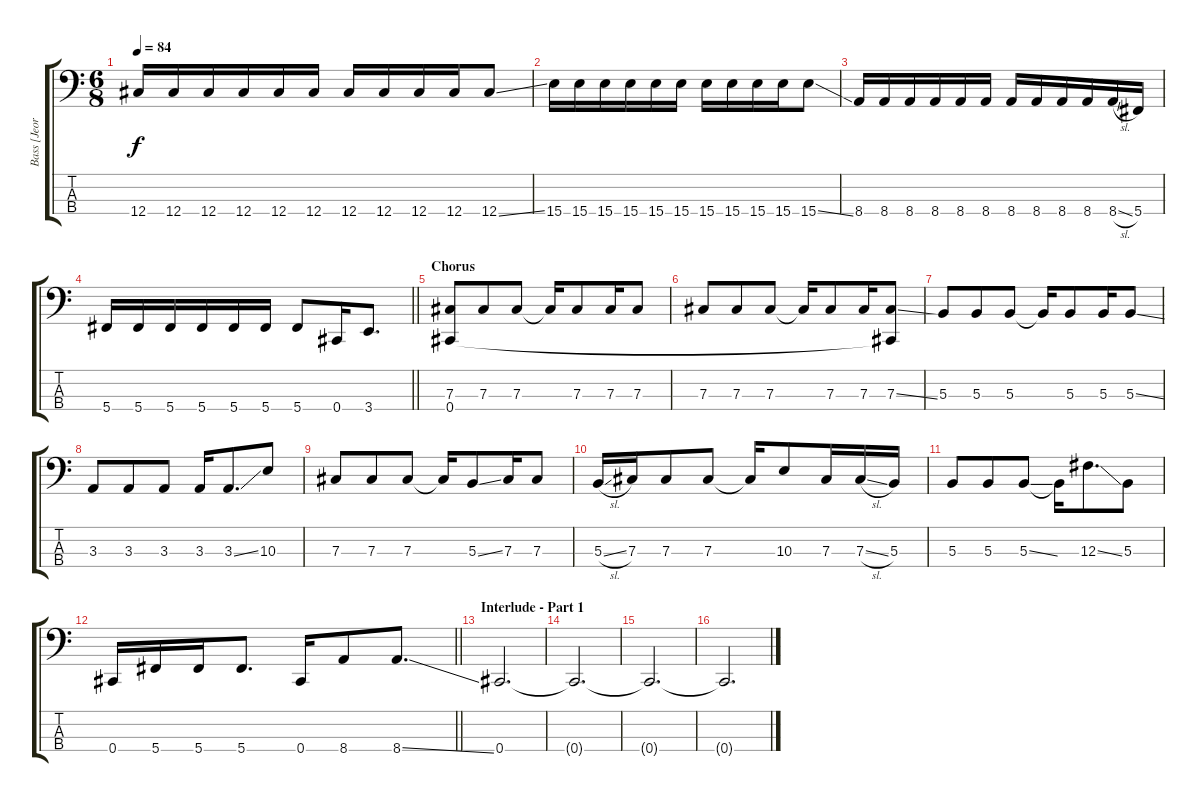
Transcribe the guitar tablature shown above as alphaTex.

\track ("Bass [Jeordie White]" "Bass [Jeor") {instrument electricbasspick}
\staff {score tabs}
\tuning (E2 B1 Gb1 Db1) {hide}
\ts (6 8)
\tempo 84
\clef f4
\ks c
12.4.16{dy f} 12.4.16 12.4.16 12.4.16 12.4.16 12.4.16 12.4.16 12.4.16 12.4.16 12.4.16 12.4{ss}.8 |
15.4.16 15.4.16 15.4.16 15.4.16 15.4.16 15.4.16 15.4.16 15.4.16 15.4.16 15.4.16 15.4{ss}.8 |
8.4.16 8.4.16 8.4.16 8.4.16 8.4.16 8.4.16 8.4.16 8.4.16 8.4.16 8.4.16 8.4{sl}.16 5.4.16 |
\barLineRight lightlight
5.4.16 5.4.16 5.4.16 5.4.16 5.4.16 5.4.16 5.4.8 0.4.16 3.4.8{d} |
\section ("" "Chorus")
(7.3 0.4).8 7.3.8 7.3.8 7.3{t}.16 7.3.8 7.3.16 7.3.8 |
7.3.8 7.3.8 7.3.8 7.3{t}.16 7.3.8 7.3.16 (7.3{ss} 0.4{t}).8 |
5.3.8 5.3.8 5.3.8 5.3{t}.16 5.3.8 5.3.16 5.3{ss}.8 |
3.3.8 3.3.8 3.3.8 3.3.16 3.3{ss}.8{d} 10.3.8 |
7.3.8 7.3.8 7.3.8 7.3{t}.16 5.3{ss}.8 7.3.16 7.3.8 |
5.3{sl}.16 7.3.16 7.3.8 7.3.8 7.3{t}.16 10.3.8 7.3.16 7.3{sl}.16 5.3.16 |
5.3.8 5.3.8 5.3{ss}.8 5.3{t}.16 12.3{ss}.8{d} 5.3.8 |
\barLineRight lightlight
0.4.16 5.4.16 5.4.16 5.4.8{d} 0.4.16 8.4.8 8.4{ss}.8{d} |
\section ("" "Interlude - Part 1")
0.4.2{d} |
0.4{t}.2{d} |
0.4{t}.2{d volume 0} |
0.4{t}.2{d}
